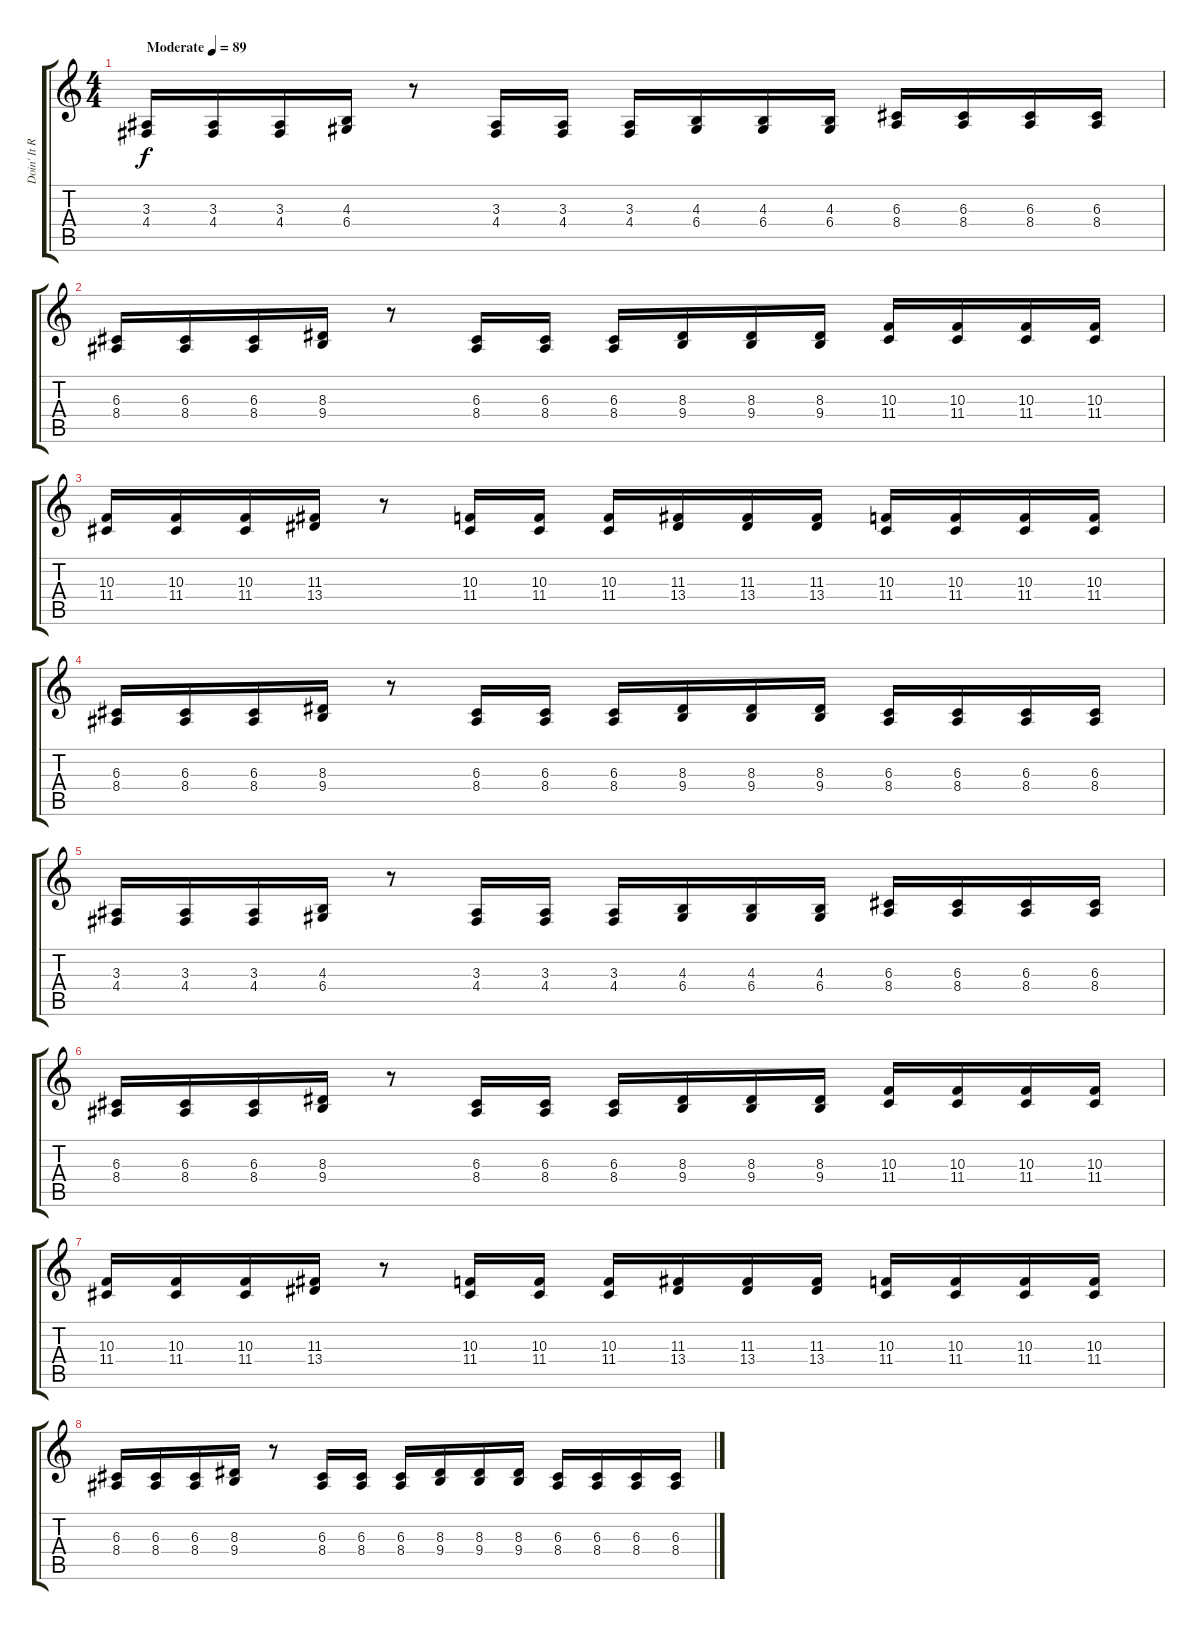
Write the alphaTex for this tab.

\track ("Doin' It Right #1" "Doin' It R") {instrument lead6voice}
\staff {score tabs}
\tuning (E4 B3 G3 D3 A2 E2) {hide}
\ts (4 4)
\tempo (89 "Moderate")
\clef g2
\ks c
(3.3 4.4).16{dy f instrument lead6voice} (3.3 4.4).16 (3.3 4.4).16 (4.3 6.4).16 r.8 (3.3 4.4).16 (3.3 4.4).16 (3.3 4.4).16 (4.3 6.4).16 (4.3 6.4).16 (4.3 6.4).16 (6.3 8.4).16 (6.3 8.4).16 (6.3 8.4).16 (6.3 8.4).16 |
(6.3 8.4).16 (6.3 8.4).16 (6.3 8.4).16 (8.3 9.4).16 r.8 (6.3 8.4).16 (6.3 8.4).16 (6.3 8.4).16 (8.3 9.4).16 (8.3 9.4).16 (8.3 9.4).16 (10.3 11.4).16 (10.3 11.4).16 (10.3 11.4).16 (10.3 11.4).16 |
(10.3 11.4).16 (10.3 11.4).16 (10.3 11.4).16 (11.3 13.4).16 r.8 (10.3 11.4).16 (10.3 11.4).16 (10.3 11.4).16 (11.3 13.4).16 (11.3 13.4).16 (11.3 13.4).16 (10.3 11.4).16 (10.3 11.4).16 (10.3 11.4).16 (10.3 11.4).16 |
(6.3 8.4).16 (6.3 8.4).16 (6.3 8.4).16 (8.3 9.4).16 r.8 (6.3 8.4).16 (6.3 8.4).16 (6.3 8.4).16 (8.3 9.4).16 (8.3 9.4).16 (8.3 9.4).16 (6.3 8.4).16 (6.3 8.4).16 (6.3 8.4).16 (6.3 8.4).16 |
(3.3 4.4).16 (3.3 4.4).16 (3.3 4.4).16 (4.3 6.4).16 r.8 (3.3 4.4).16 (3.3 4.4).16 (3.3 4.4).16 (4.3 6.4).16 (4.3 6.4).16 (4.3 6.4).16 (6.3 8.4).16 (6.3 8.4).16 (6.3 8.4).16 (6.3 8.4).16 |
(6.3 8.4).16 (6.3 8.4).16 (6.3 8.4).16 (8.3 9.4).16 r.8 (6.3 8.4).16 (6.3 8.4).16 (6.3 8.4).16 (8.3 9.4).16 (8.3 9.4).16 (8.3 9.4).16 (10.3 11.4).16 (10.3 11.4).16 (10.3 11.4).16 (10.3 11.4).16 |
(10.3 11.4).16 (10.3 11.4).16 (10.3 11.4).16 (11.3 13.4).16 r.8 (10.3 11.4).16 (10.3 11.4).16 (10.3 11.4).16 (11.3 13.4).16 (11.3 13.4).16 (11.3 13.4).16 (10.3 11.4).16 (10.3 11.4).16 (10.3 11.4).16 (10.3 11.4).16 |
(6.3 8.4).16 (6.3 8.4).16 (6.3 8.4).16 (8.3 9.4).16 r.8 (6.3 8.4).16 (6.3 8.4).16 (6.3 8.4).16 (8.3 9.4).16 (8.3 9.4).16 (8.3 9.4).16 (6.3 8.4).16 (6.3 8.4).16 (6.3 8.4).16 (6.3 8.4).16
